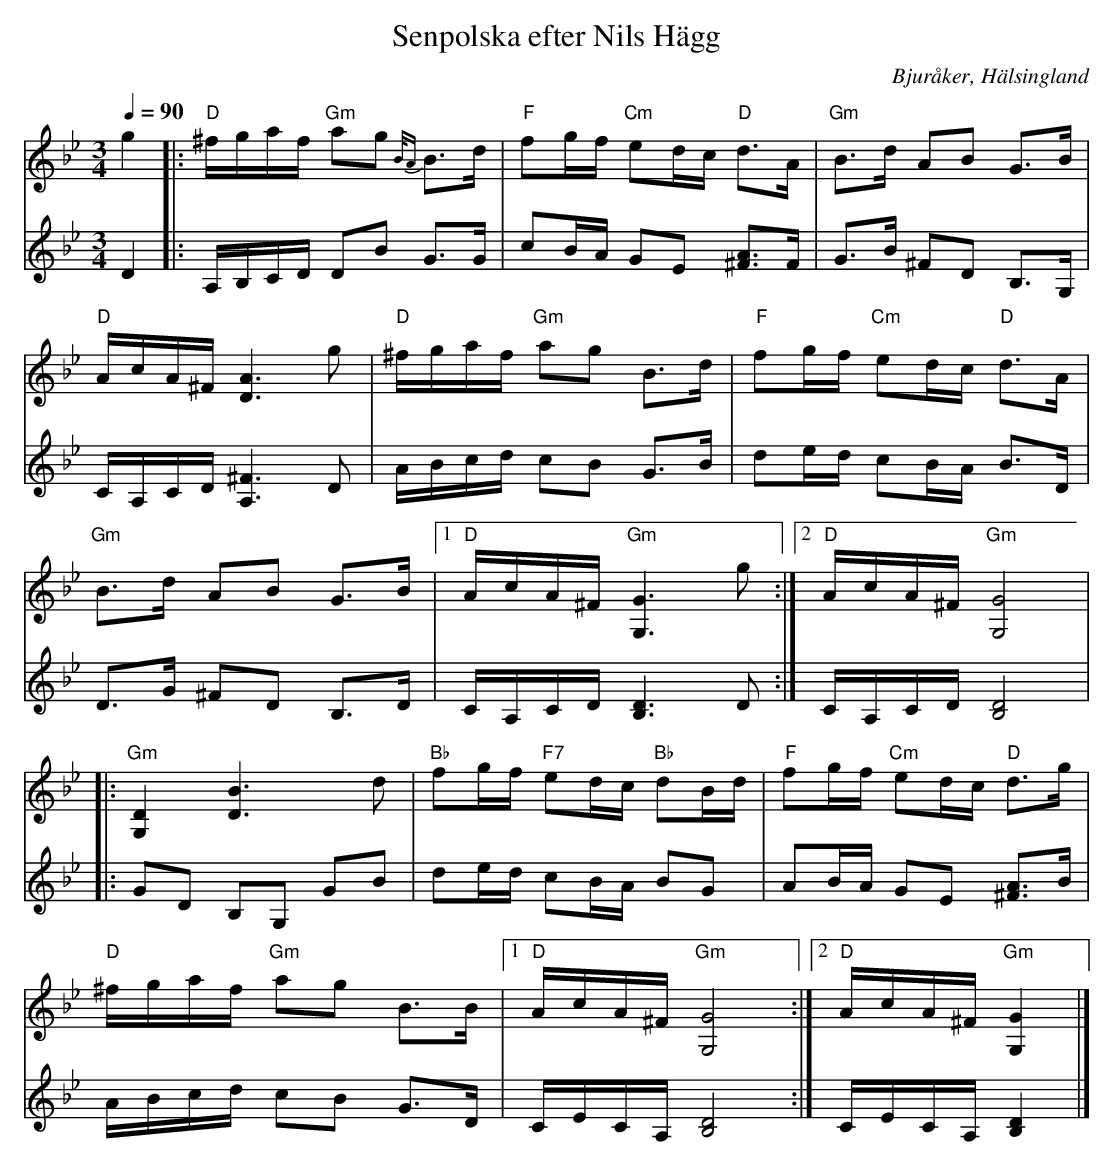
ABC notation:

X:1
T: Senpolska efter Nils Hägg
O: Bjuråker, Hälsingland
M: 3/4
L: 1/8
Q: 1/4=90
K: Gm
V:1
g2 |: "D" ^f/g/a/f/ "Gm" ag {B/A}B>d | "F" fg/f/ "Cm" ed/c/ "D" d>A | "Gm" B>d AB G>B |
"D" A/c/A/^F/ [A3D3] g | "D" ^f/g/a/f/ "Gm" ag B>d | "F" fg/f/ "Cm" ed/c/ "D" d>A |
"Gm" B>d AB G>B |1 "D" A/c/A/^F/ "Gm" [G,3G3] g :|2 "D" A/c/A/^F/ "Gm" [G,4G4] |
|: "Gm" [G,2D2] [D3B3] d | "Bb" fg/f/ "F7" ed/c/ "Bb" dB/d/ | "F" fg/f/ "Cm" ed/c/ "D" d>g |
"D" ^f/g/a/f/ "Gm" ag B>B |1 "D" A/c/A/^F/ "Gm" [G,4G4] :|2 "D" A/c/A/^F/ "Gm" [G,2G2] |]
V:2
D2 |: A,/B,/C/D/ DB G>G | cB/A/ GE [^FA]>F | G>B ^FD B,>G, |
C/A,/C/D/ [A,3^F3] D | A/B/c/d/ cB G>B | de/d/ cB/A/ B>D |
D>G ^FD B,>D |1 C/A,/C/D/ [B,3D3] D :|2 C/A,/C/D/ [B,4D4] |
|: GD B,G, GB | de/d/ cB/A/ BG | AB/A/ GE [^FA]>B|
A/B/c/d/ cB G>D |1 C/E/C/A,/ [B,4D4] :|2 C/E/C/A,/ [B,2D2] |]
